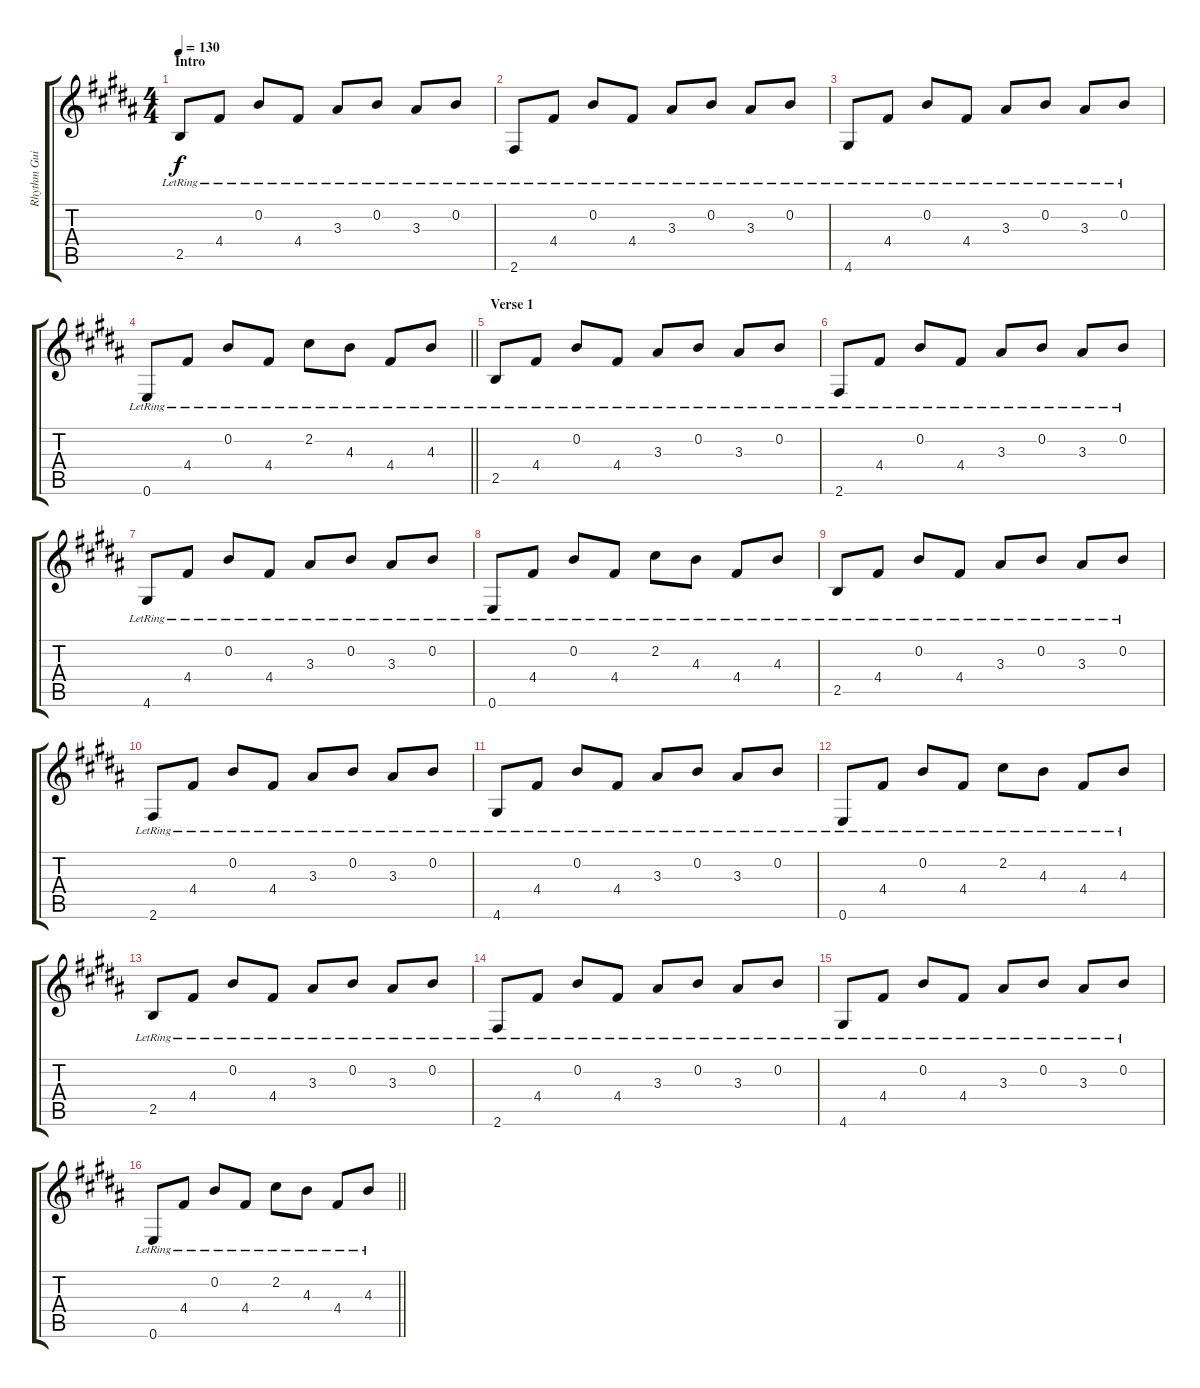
\track ("Rhythm Guitar" "Rhythm Gui") {instrument acousticguitarsteel}
\staff {score tabs}
\tuning (E4 B3 G3 D3 A2 E2) {hide}
\ts (4 4)
\section ("" "Intro")
\tempo 130
\clef g2
\ks b
2.5{lr}.8{dy f instrument acousticguitarsteel} 4.4{lr}.8 0.2{lr}.8 4.4{lr}.8 3.3{lr}.8 0.2{lr}.8 3.3{lr}.8 0.2{lr}.8 |
2.6{lr}.8 4.4{lr}.8 0.2{lr}.8 4.4{lr}.8 3.3{lr}.8 0.2{lr}.8 3.3{lr}.8 0.2{lr}.8 |
4.6{lr}.8 4.4{lr}.8 0.2{lr}.8 4.4{lr}.8 3.3{lr}.8 0.2{lr}.8 3.3{lr}.8 0.2{lr}.8 |
\barLineRight lightlight
0.6{lr}.8 4.4{lr}.8 0.2{lr}.8 4.4{lr}.8 2.2{lr}.8 4.3{lr}.8 4.4{lr}.8 4.3{lr}.8 |
\section ("" "Verse 1")
2.5{lr}.8 4.4{lr}.8 0.2{lr}.8 4.4{lr}.8 3.3{lr}.8 0.2{lr}.8 3.3{lr}.8 0.2{lr}.8 |
2.6{lr}.8 4.4{lr}.8 0.2{lr}.8 4.4{lr}.8 3.3{lr}.8 0.2{lr}.8 3.3{lr}.8 0.2{lr}.8 |
4.6{lr}.8 4.4{lr}.8 0.2{lr}.8 4.4{lr}.8 3.3{lr}.8 0.2{lr}.8 3.3{lr}.8 0.2{lr}.8 |
0.6{lr}.8 4.4{lr}.8 0.2{lr}.8 4.4{lr}.8 2.2{lr}.8 4.3{lr}.8 4.4{lr}.8 4.3{lr}.8 |
2.5{lr}.8 4.4{lr}.8 0.2{lr}.8 4.4{lr}.8 3.3{lr}.8 0.2{lr}.8 3.3{lr}.8 0.2{lr}.8 |
2.6{lr}.8 4.4{lr}.8 0.2{lr}.8 4.4{lr}.8 3.3{lr}.8 0.2{lr}.8 3.3{lr}.8 0.2{lr}.8 |
4.6{lr}.8 4.4{lr}.8 0.2{lr}.8 4.4{lr}.8 3.3{lr}.8 0.2{lr}.8 3.3{lr}.8 0.2{lr}.8 |
0.6{lr}.8 4.4{lr}.8 0.2{lr}.8 4.4{lr}.8 2.2{lr}.8 4.3{lr}.8 4.4{lr}.8 4.3{lr}.8 |
2.5{lr}.8 4.4{lr}.8 0.2{lr}.8 4.4{lr}.8 3.3{lr}.8 0.2{lr}.8 3.3{lr}.8 0.2{lr}.8 |
2.6{lr}.8 4.4{lr}.8 0.2{lr}.8 4.4{lr}.8 3.3{lr}.8 0.2{lr}.8 3.3{lr}.8 0.2{lr}.8 |
4.6{lr}.8 4.4{lr}.8 0.2{lr}.8 4.4{lr}.8 3.3{lr}.8 0.2{lr}.8 3.3{lr}.8 0.2{lr}.8 |
\barLineRight lightlight
0.6{lr}.8 4.4{lr}.8 0.2{lr}.8 4.4{lr}.8 2.2{lr}.8 4.3{lr}.8 4.4{lr}.8 4.3{lr}.8
